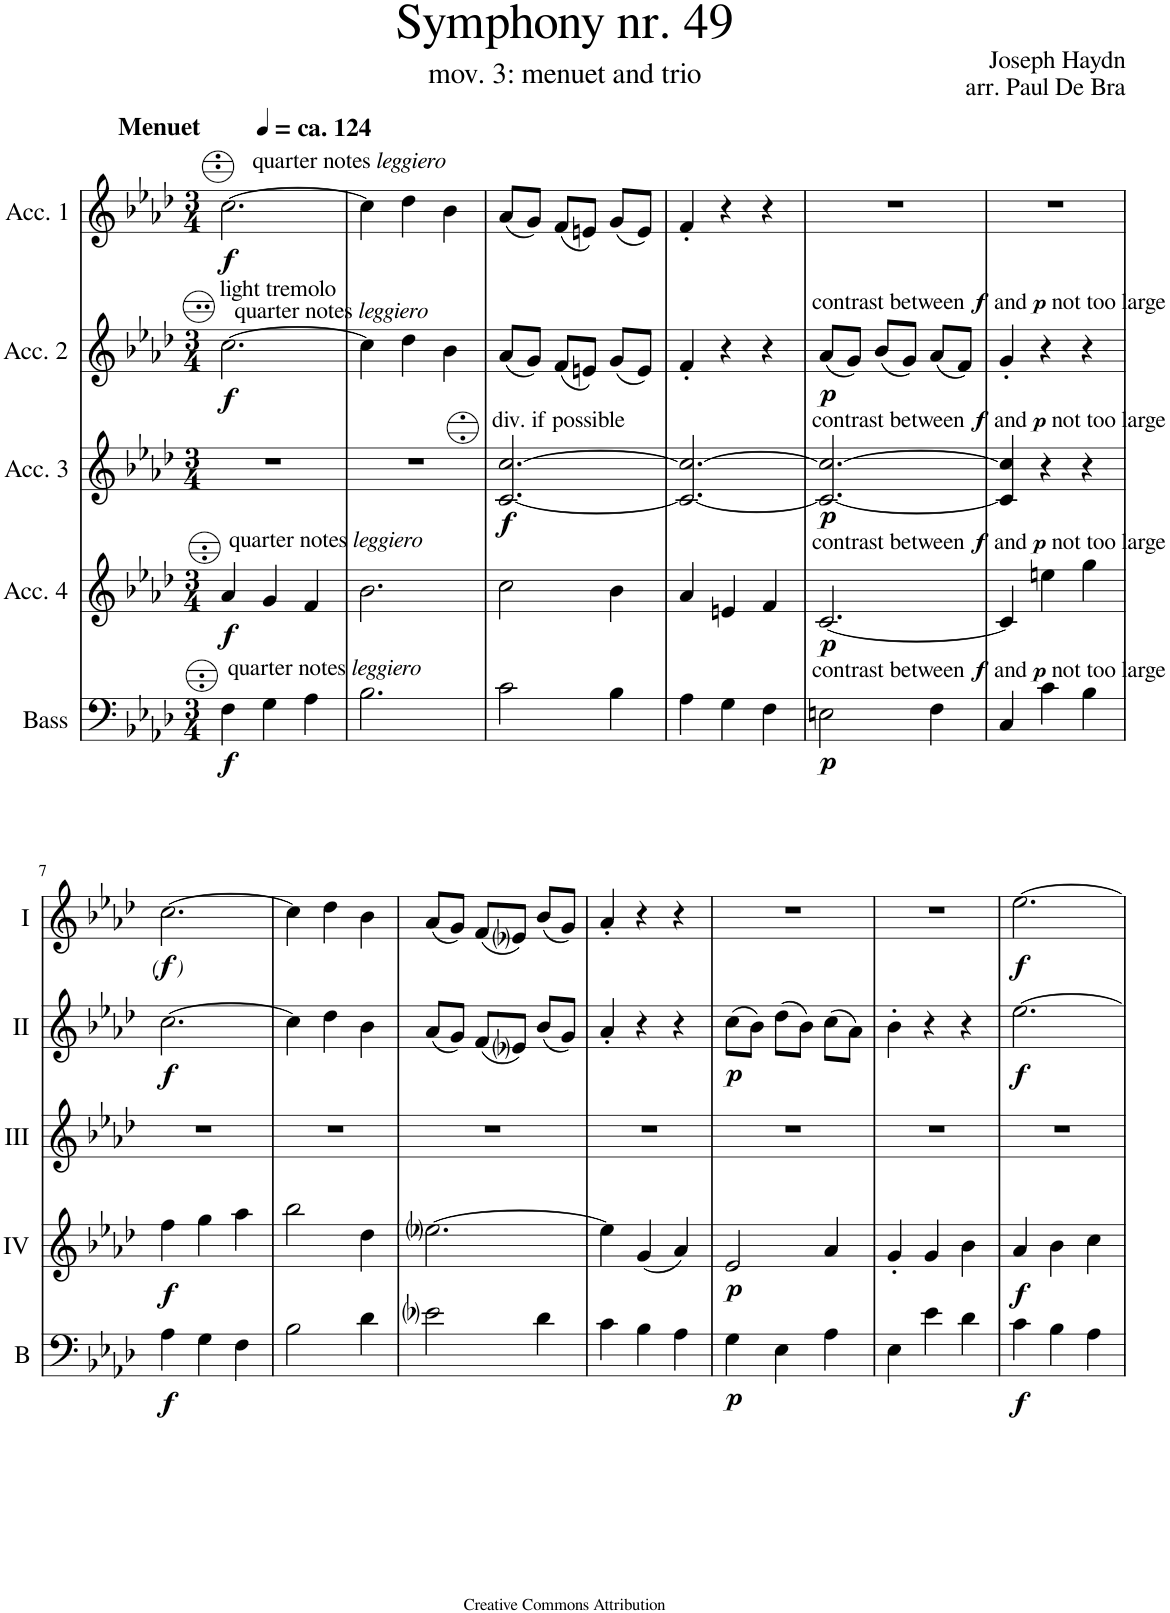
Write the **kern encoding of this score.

**kern	**dynam	**kern	**dynam	**kern	**dynam	**kern	**dynam	**kern	**dynam
*part5	*part5	*part4	*part4	*part3	*part3	*part2	*part2	*part1	*part1
*staff5	*staff5	*staff4	*staff4	*staff3	*staff3	*staff2	*staff2	*staff1	*staff1
*I"Bass	*	*I"Acc. 4	*	*I"Acc. 3	*	*I"Acc. 2	*	*I"Acc. 1	*
*I'B	*	*	*	*	*	*	*	*	*
*clefF4	*	*clefG2	*	*clefG2	*	*clefG2	*	*clefG2	*
*Trd7c12	*	*Trd7c12	*	*Trd7c12	*	*	*	*	*
*k[b-e-a-d-]	*	*k[b-e-a-d-]	*	*k[b-e-a-d-]	*	*k[b-e-a-d-]	*	*k[b-e-a-d-]	*
*M3/4	*	*M3/4	*	*M3/4	*	*M3/4	*	*M3/4	*
=1	=1	=1	=1	=1	=1	=1	=1	=1	=1
!	!	!	!	!	!	!	!	!LO:TX:a:B:t=ca. 124	!
!	!	!	!	!	!	!	!	!LO:TX:a:t=quarter notes	!
!	!	!	!	!	!	!	!	!LO:TX:a:i:t=leggiero	!
!	!	!	!	!	!	!	!	!LO:TX:a:B:t=Menuet	!
!	!	!	!	!	!	!LO:TX:a:t=light tremolo	!	!	!
!	!	!	!	!	!	!LO:TX:a:t=quarter notes	!	!	!
!	!	!	!	!	!	!LO:TX:a:i:t=leggiero	!	!	!
!	!	!LO:TX:a:t=quarter notes	!	!	!	!	!	!	!
!	!	!LO:TX:a:i:t=leggiero	!	!	!	!	!	!	!
!LO:TX:a:t=quarter notes	!	!	!	!	!	!	!	!	!
!LO:TX:a:i:t=leggiero	!	!	!	!	!	!	!	!	!
!	!LO:DY:b	!	!LO:DY:b	!	!	!	!LO:DY:b	!	!LO:DY:b
4F\	f	4a-/	f	2.r	.	[2.cc\	f	[2.cc\	f
4G\	.	4g/	.	.	.	.	.	.	.
4A-\	.	4f/	.	.	.	.	.	.	.
=2	=2	=2	=2	=2	=2	=2	=2	=2	=2
2.B-\	.	2.b-\	.	2.r	.	4cc\]	.	4cc\]	.
.	.	.	.	.	.	4dd-\	.	4dd-\	.
.	.	.	.	.	.	4b-\	.	4b-\	.
=3	=3	=3	=3	=3	=3	=3	=3	=3	=3
!	!	!	!	!LO:TX:a:t=div. if possible	!	!	!	!	!
!	!	!	!	!	!LO:DY:b	!	!	!	!
2c\	.	2cc\	.	[2.c/ [2.cc/	f	(8a-/L	.	(8a-/L	.
.	.	.	.	.	.	8g/J)	.	8g/J)	.
.	.	.	.	.	.	(8f/L	.	(8f/L	.
.	.	.	.	.	.	8en/J)	.	8en/J)	.
4B-\	.	4b-\	.	.	.	(8g/L	.	(8g/L	.
.	.	.	.	.	.	8e/J)	.	8e/J)	.
=4	=4	=4	=4	=4	=4	=4	=4	=4	=4
4A-\	.	4a-/	.	2.c/_ 2.cc/_	.	4f'/	.	4f'/	.
4G\	.	4en/	.	.	.	4r	.	4r	.
4F\	.	4f/	.	.	.	4r	.	4r	.
=5	=5	=5	=5	=5	=5	=5	=5	=5	=5
!	!	!	!	!	!	!LO:TX:a:t=contrast between	!	!	!
!	!	!	!	!	!	!LO:TX:a:t=and	!	!	!
!	!	!	!	!	!	!LO:TX:a:t=not too large	!	!	!
!	!	!	!	!LO:TX:a:t=contrast between	!	!	!	!	!
!	!	!	!	!LO:TX:a:t=and	!	!	!	!	!
!	!	!	!	!LO:TX:a:t=not too large	!	!	!	!	!
!	!	!LO:TX:a:t=contrast between	!	!	!	!	!	!	!
!	!	!LO:TX:a:t=and	!	!	!	!	!	!	!
!	!	!LO:TX:a:t=not too large	!	!	!	!	!	!	!
!LO:TX:a:t=contrast between	!	!	!	!	!	!	!	!	!
!LO:TX:a:t=and	!	!	!	!	!	!	!	!	!
!LO:TX:a:t=not too large	!	!	!	!	!	!	!	!	!
!	!LO:DY:b	!	!LO:DY:b	!	!LO:DY:b	!	!LO:DY:b	!	!
2En\	p	[2.c/	p	2.c/_ 2.cc/_	p	(8a-/L	p	2.r	.
.	.	.	.	.	.	8g/J)	.	.	.
.	.	.	.	.	.	(8b-/L	.	.	.
.	.	.	.	.	.	8g/J)	.	.	.
4F\	.	.	.	.	.	(8a-/L	.	.	.
.	.	.	.	.	.	8f/J)	.	.	.
=6	=6	=6	=6	=6	=6	=6	=6	=6	=6
4C/	.	4c/]	.	4c/] 4cc/]	.	4g'/	.	2.r	.
4c\	.	4een\	.	4r	.	4r	.	.	.
4B-\	.	4gg\	.	4r	.	4r	.	.	.
!!LO:LB:g=z
=7	=7	=7	=7	=7	=7	=7	=7	=7	=7
!	!LO:DY:b	!	!LO:DY:b	!	!	!	!LO:DY:b	!	!LO:DY:b
!	!	!	!	!	!	!	!	!	!LO:DY:n=1:b
!	!	!	!	!	!	!	!	!	!LO:DY:n=2:b
4A-\	f	4ff\	f	2.r	.	[2.cc\	f	[2.cc\	other-dynamics f other-dynamics
4G\	.	4gg\	.	.	.	.	.	.	.
4F\	.	4aa-\	.	.	.	.	.	.	.
=8	=8	=8	=8	=8	=8	=8	=8	=8	=8
2B-\	.	2bb-\	.	2.r	.	4cc\]	.	4cc\]	.
.	.	.	.	.	.	4dd-\	.	4dd-\	.
4d-\	.	4dd-\	.	.	.	4b-\	.	4b-\	.
=9	=9	=9	=9	=9	=9	=9	=9	=9	=9
2e-i\	.	[2.ee-i\	.	2.r	.	(8a-/L	.	(8a-/L	.
.	.	.	.	.	.	8g/J)	.	8g/J)	.
.	.	.	.	.	.	(8f/L	.	(8f/L	.
.	.	.	.	.	.	8e-i/J)	.	8e-i/J)	.
4d-\	.	.	.	.	.	(8b-/L	.	(8b-/L	.
.	.	.	.	.	.	8g/J)	.	8g/J)	.
=10	=10	=10	=10	=10	=10	=10	=10	=10	=10
4c\	.	4ee-\]	.	2.r	.	4a-'/	.	4a-'/	.
4B-\	.	(4g/	.	.	.	4r	.	4r	.
4A-\	.	4a-/)	.	.	.	4r	.	4r	.
=11	=11	=11	=11	=11	=11	=11	=11	=11	=11
!	!LO:DY:b	!	!LO:DY:b	!	!	!	!LO:DY:b	!	!
4G\	p	2e-/	p	2.r	.	(8cc\L	p	2.r	.
.	.	.	.	.	.	8b-\J)	.	.	.
4E-\	.	.	.	.	.	(8dd-\L	.	.	.
.	.	.	.	.	.	8b-\J)	.	.	.
4A-\	.	4a-/	.	.	.	(8cc\L	.	.	.
.	.	.	.	.	.	8a-\J)	.	.	.
=12	=12	=12	=12	=12	=12	=12	=12	=12	=12
4E-\	.	4g'/	.	2.r	.	4b-'\	.	2.r	.
4e-\	.	4g/	.	.	.	4r	.	.	.
4d-\	.	4b-\	.	.	.	4r	.	.	.
=13	=13	=13	=13	=13	=13	=13	=13	=13	=13
!	!LO:DY:b	!	!LO:DY:b	!	!	!	!LO:DY:b	!	!LO:DY:b
4c\	f	4a-/	f	2.r	.	[2.ee-\	f	[2.ee-\	f
4B-\	.	4b-\	.	.	.	.	.	.	.
4A-\	.	4cc\	.	.	.	.	.	.	.
=	=	=	=	=	=	=	=	=	=
*-	*-	*-	*-	*-	*-	*-	*-	*-	*-
